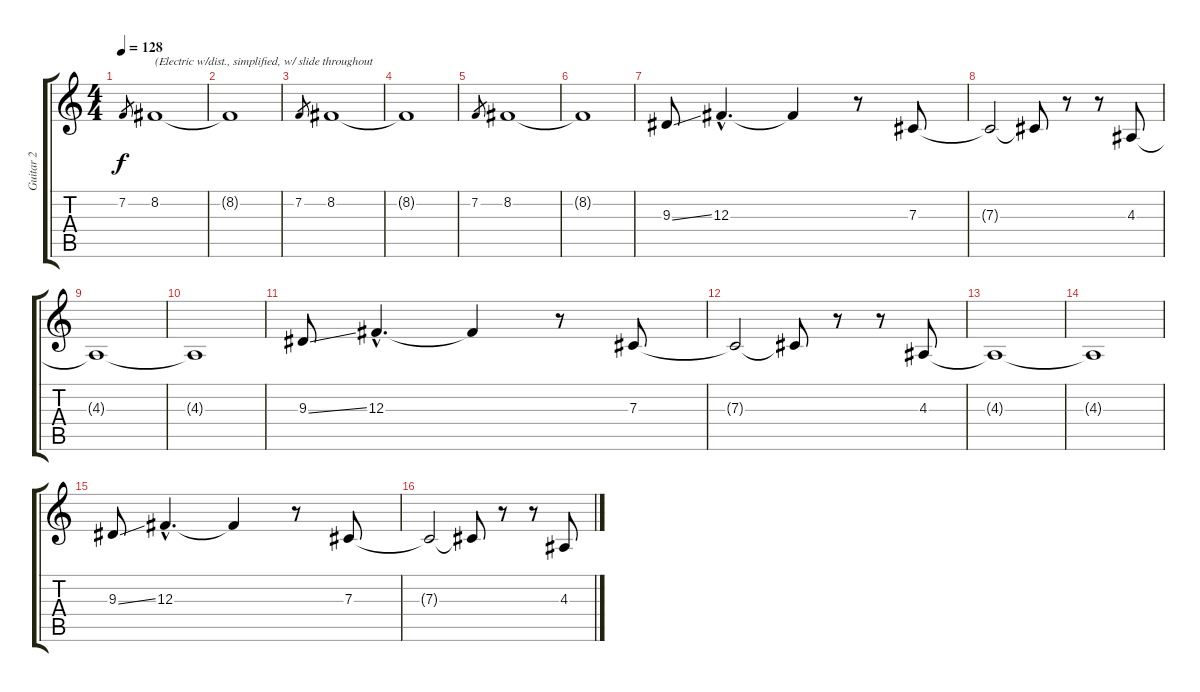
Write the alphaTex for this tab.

\track ("Guitar 2" "Guitar 2") {instrument lead1square}
\staff {score tabs}
\tuning (Eb4 Bb3 Gb3 Db3 Ab2 Eb2) {hide}
\ts (4 4)
\tempo 128
\clef g2
\ks c
7.2.8{gr dy f instrument lead1square} 8.2.1{txt "(Electric w/dist., simplified, w/ slide throughout"} |
8.2{t}.1 |
7.2.8{gr} 8.2.1 |
8.2{t}.1 |
7.2.8{gr} 8.2.1 |
8.2{t}.1 |
9.3{ss}.8 12.3{hac}.4{d} 12.3{t}.4 r.8 7.3.8 |
7.3{t}.2 7.3{t}.8 r.8 r.8 4.3.8 |
4.3{t}.1 |
4.3{t}.1 |
9.3{ss}.8 12.3{hac}.4{d} 12.3{t}.4 r.8 7.3.8 |
7.3{t}.2 7.3{t}.8 r.8 r.8 4.3.8 |
4.3{t}.1 |
4.3{t}.1 |
9.3{ss}.8 12.3{hac}.4{d} 12.3{t}.4 r.8 7.3.8 |
7.3{t}.2 7.3{t}.8 r.8 r.8 4.3.8
